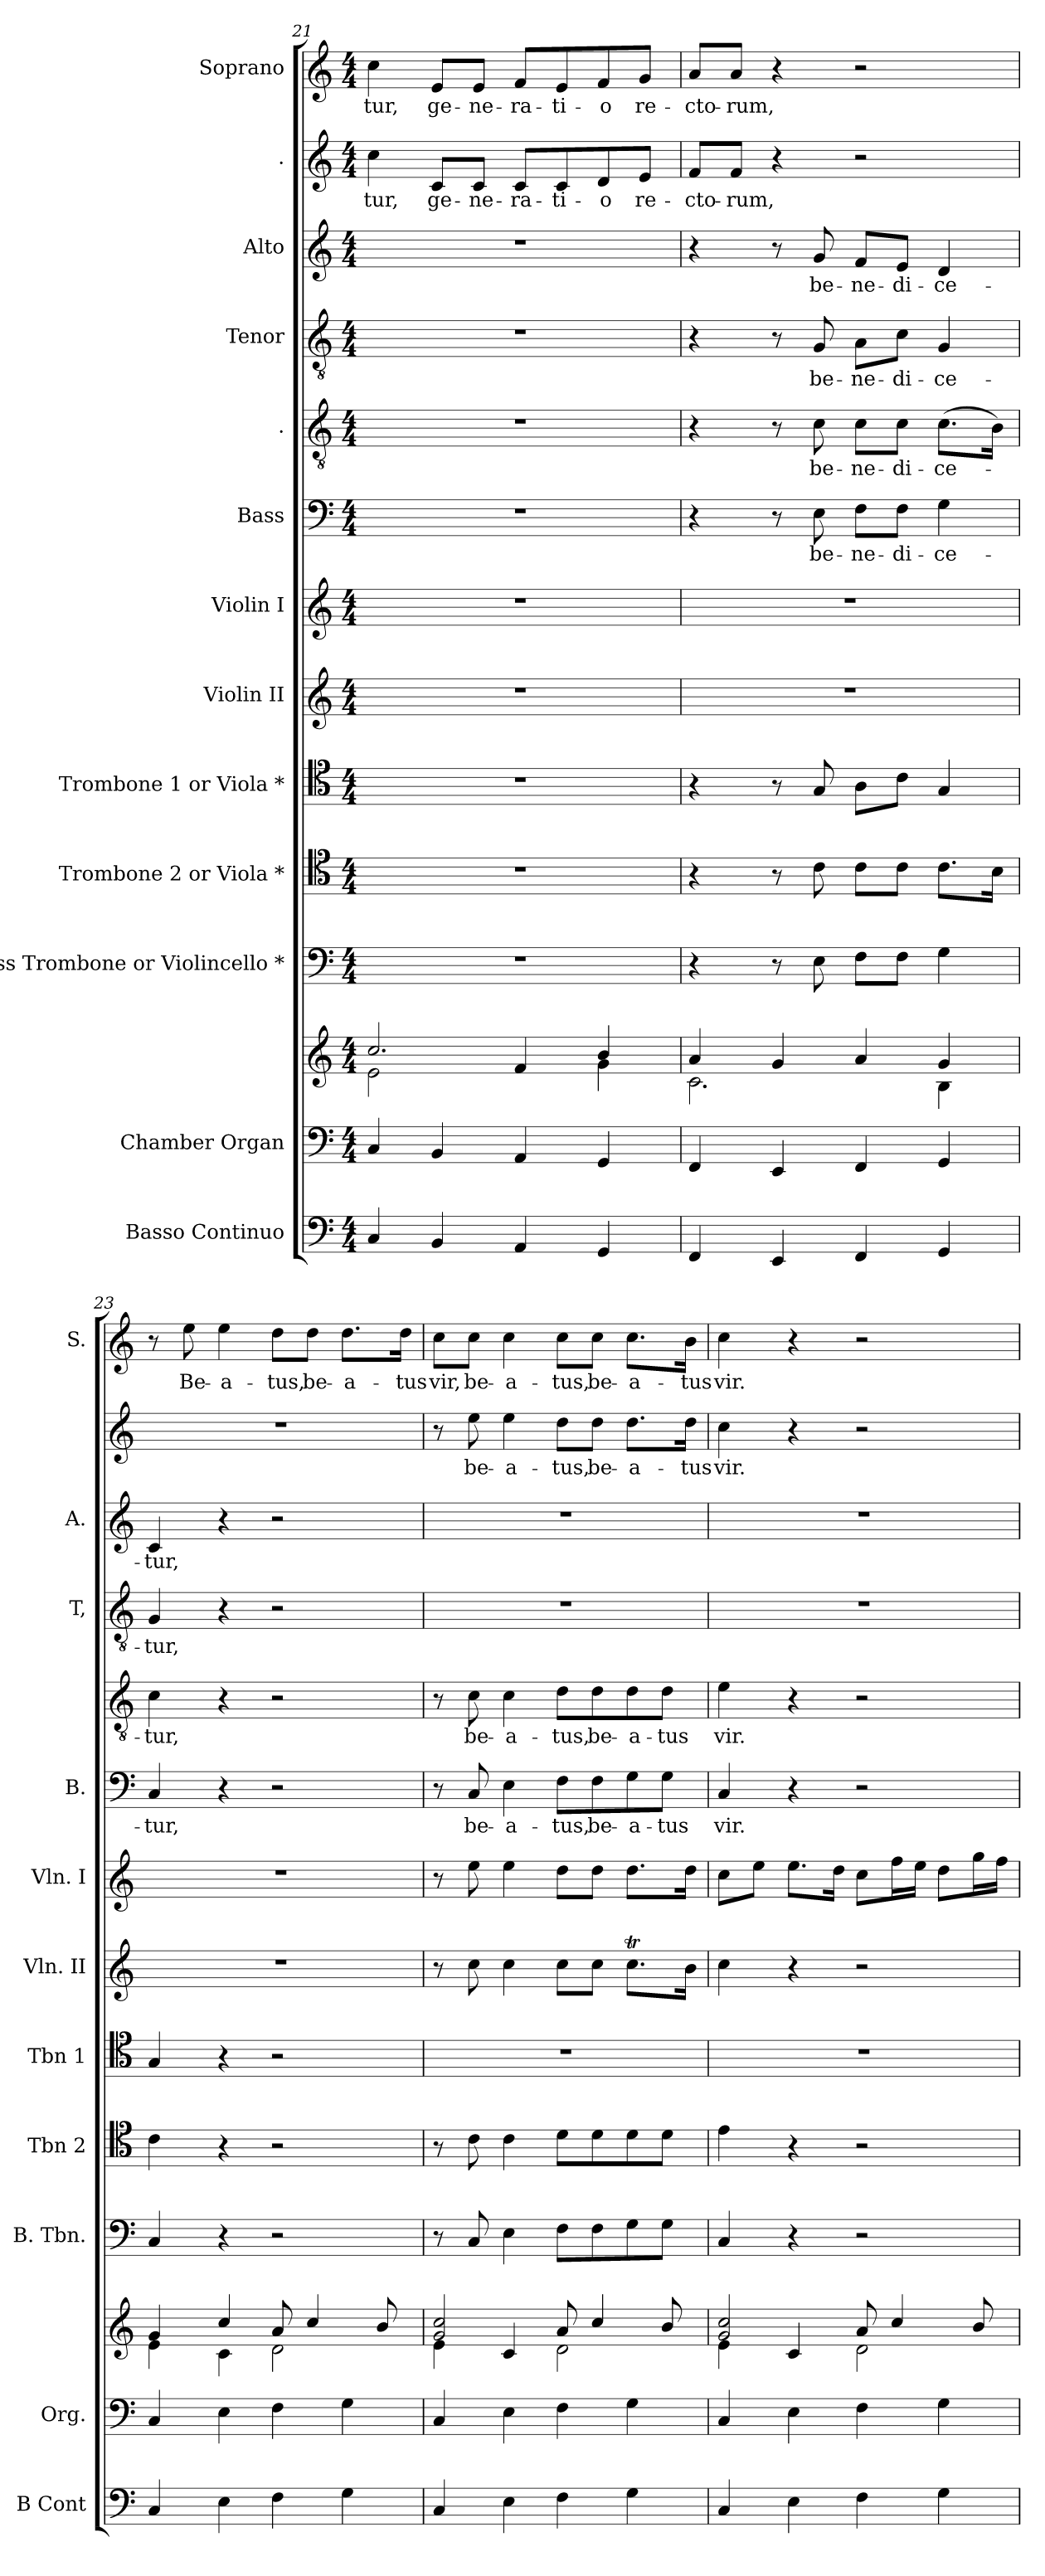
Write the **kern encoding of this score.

**kern	**kern	**kern	**kern	**kern	**kern	**kern	**kern	**kern	**text	**kern	**text	**kern	**text	**kern	**text	**kern	**text	**kern	**text
*part13	*part12	*part12	*part11	*part10	*part9	*part8	*part7	*part6	*part6	*part5	*part5	*part4	*part4	*part3	*part3	*part2	*part2	*part1	*part1
*staff14	*staff13	*staff12	*staff11	*staff10	*staff9	*staff8	*staff7	*staff6	*staff6	*staff5	*staff5	*staff4	*staff4	*staff3	*staff3	*staff2	*staff2	*staff1	*staff1
*I"Basso  Continuo	*I"Chamber  Organ	*	*I"Bass Trombone or Violincello *	*I"Trombone 2 or Viola *	*I"Trombone 1 or Viola *	*I"Violin II	*I"Violin I	*I"Bass	*	*I".	*	*I"Tenor	*	*I"Alto	*	*I".	*	*I"Soprano	*
*I'B Cont	*I'Org.	*	*I'B. Tbn.	*I'Tbn 2	*I'Tbn 1	*I'Vln. II	*I'Vln. I	*I'B.	*	*	*	*I'T,	*	*I'A.	*	*	*	*I'S.	*
*clefF4	*clefF4	*clefG2	*clefF4	*clefC4	*clefC4	*clefG2	*clefG2	*clefF4	*	*clefGv2	*	*clefGv2	*	*clefG2	*	*clefG2	*	*clefG2	*
*ITrd7c12	*	*	*	*	*	*	*	*	*	*ITrd7c12	*	*ITrd7c12	*	*	*	*	*	*	*
*k[]	*k[]	*k[]	*k[]	*k[]	*k[]	*k[]	*k[]	*k[]	*	*k[]	*	*k[]	*	*k[]	*	*k[]	*	*k[]	*
*M4/4	*M4/4	*M4/4	*M4/4	*M4/4	*M4/4	*M4/4	*M4/4	*M4/4	*	*M4/4	*	*M4/4	*	*M4/4	*	*M4/4	*	*M4/4	*
=21	=21	=21	=21	=21	=21	=21	=21	=21	=21	=21	=21	=21	=21	=21	=21	=21	=21	=21	=21
*	*	*^	*	*	*	*	*	*	*	*	*	*	*	*	*	*	*	*	*
!	!	!	!	!	!	!	!	!	!	!	!	!	!	!	!	!	!	!LO:LY:b	!	!LO:LY:b
4CC/	4C/	2.cc/	2e\	1r	1r	1r	1r	1r	1r	.	1r	.	1r	.	1r	.	4cc\	-tur,	4cc\	-tur,
!	!	!	!	!	!	!	!	!	!	!	!	!	!	!	!	!	!	!LO:LY:b	!	!LO:LY:b
4BBB/	4BB/	.	.	.	.	.	.	.	.	.	.	.	.	.	.	.	8c/L	ge-	8e/L	ge-
!	!	!	!	!	!	!	!	!	!	!	!	!	!	!	!	!	!	!LO:LY:b	!	!LO:LY:b
.	.	.	.	.	.	.	.	.	.	.	.	.	.	.	.	.	8c/J	-ne-	8e/J	-ne-
!	!	!	!	!	!	!	!	!	!	!	!	!	!	!	!	!	!	!LO:LY:b	!	!LO:LY:b
4AAA/	4AA/	.	4f/	.	.	.	.	.	.	.	.	.	.	.	.	.	8c/L	-ra-	8f/L	-ra-
!	!	!	!	!	!	!	!	!	!	!	!	!	!	!	!	!	!	!LO:LY:b	!	!LO:LY:b
.	.	.	.	.	.	.	.	.	.	.	.	.	.	.	.	.	8c/	-ti-	8e/	-ti-
!	!	!	!	!	!	!	!	!	!	!	!	!	!	!	!	!	!	!LO:LY:b	!	!LO:LY:b
4GGG/	4GG/	4b/	4g\	.	.	.	.	.	.	.	.	.	.	.	.	.	8d/	-o	8f/	-o
!	!	!	!	!	!	!	!	!	!	!	!	!	!	!	!	!	!	!LO:LY:b	!	!LO:LY:b
.	.	.	.	.	.	.	.	.	.	.	.	.	.	.	.	.	8e/J	re-	8g/J	re-
=22	=22	=22	=22	=22	=22	=22	=22	=22	=22	=22	=22	=22	=22	=22	=22	=22	=22	=22	=22	=22
!	!	!	!	!	!	!	!	!	!	!	!	!	!	!	!	!	!	!LO:LY:b	!	!LO:LY:b
4FFF/	4FF/	4a/	2.c\	4r	4r	4r	1r	1r	4r	.	4r	.	4r	.	4r	.	8f/L	-cto-	8a/L	-cto-
!	!	!	!	!	!	!	!	!	!	!	!	!	!	!	!	!	!	!LO:LY:b	!	!LO:LY:b
.	.	.	.	.	.	.	.	.	.	.	.	.	.	.	.	.	8f/J	-rum,	8a/J	-rum,
4EEE/	4EE/	4g/	.	8r	8r	8r	.	.	8r	.	8r	.	8r	.	8r	.	4r	.	4r	.
!	!	!	!	!	!	!	!	!	!	!LO:LY:b	!	!LO:LY:b	!	!LO:LY:b	!	!LO:LY:b	!	!	!	!
.	.	.	.	8E\	8c\	8G/	.	.	8E\	be-	8C\	be-	8GG/	be-	8g/	be-	.	.	.	.
!	!	!	!	!	!	!	!	!	!	!LO:LY:b	!	!LO:LY:b	!	!LO:LY:b	!	!LO:LY:b	!	!	!	!
4FFF/	4FF/	4a/	.	8F\L	8c\L	8A\L	.	.	8F\L	-ne-	8C\L	-ne-	8AA\L	-ne-	8f/L	-ne-	2r	.	2r	.
!	!	!	!	!	!	!	!	!	!	!LO:LY:b	!	!LO:LY:b	!	!LO:LY:b	!	!LO:LY:b	!	!	!	!
.	.	.	.	8F\J	8c\J	8c\J	.	.	8F\J	-di-	8C\J	-di-	8C\J	-di-	8e/J	-di-	.	.	.	.
!	!	!	!	!	!	!	!	!	!	!LO:LY:b	!	!LO:LY:b	!	!LO:LY:b	!	!LO:LY:b	!	!	!	!
4GGG/	4GG/	4g/	4B\	4G\	8.c\L	4G/	.	.	4G\	-ce-	(>8.C\L	-ce-	4GG/	-ce-	4d/	-ce-	.	.	.	.
.	.	.	.	.	16B\Jk	.	.	.	.	.	16BB\Jk)	.	.	.	.	.	.	.	.	.
=23	=23	=23	=23	=23	=23	=23	=23	=23	=23	=23	=23	=23	=23	=23	=23	=23	=23	=23	=23	=23
!	!	!	!	!	!	!	!	!	!	!LO:LY:b	!	!LO:LY:b	!	!LO:LY:b	!	!LO:LY:b	!	!	!	!
4CC/	4C/	4g/	4e\	4C/	4c\	4G/	1r	1r	4C/	-tur,	4C\	-tur,	4GG/	-tur,	4c/	-tur,	1r	.	8r	.
!	!	!	!	!	!	!	!	!	!	!	!	!	!	!	!	!	!	!	!	!LO:LY:b
.	.	.	.	.	.	.	.	.	.	.	.	.	.	.	.	.	.	.	8ee\	Be-
!	!	!	!	!	!	!	!	!	!	!	!	!	!	!	!	!	!	!	!	!LO:LY:b
4EE\	4E\	4cc/	4c\	4r	4r	4r	.	.	4r	.	4r	.	4r	.	4r	.	.	.	4ee\	-a-
!	!	!	!	!	!	!	!	!	!	!	!	!	!	!	!	!	!	!	!	!LO:LY:b
4FF\	4F\	8a/	2d\	2r	2r	2r	.	.	2r	.	2r	.	2r	.	2r	.	.	.	8dd\L	-tus,
!	!	!	!	!	!	!	!	!	!	!	!	!	!	!	!	!	!	!	!	!LO:LY:b
.	.	4cc/	.	.	.	.	.	.	.	.	.	.	.	.	.	.	.	.	8dd\J	be-
!	!	!	!	!	!	!	!	!	!	!	!	!	!	!	!	!	!	!	!	!LO:LY:b
4GG\	4G\	.	.	.	.	.	.	.	.	.	.	.	.	.	.	.	.	.	8.dd\L	-a-
.	.	8b/	.	.	.	.	.	.	.	.	.	.	.	.	.	.	.	.	.	.
!	!	!	!	!	!	!	!	!	!	!	!	!	!	!	!	!	!	!	!	!LO:LY:b
.	.	.	.	.	.	.	.	.	.	.	.	.	.	.	.	.	.	.	16dd\Jk	-tus
!!LO:PB:g=z
=24	=24	=24	=24	=24	=24	=24	=24	=24	=24	=24	=24	=24	=24	=24	=24	=24	=24	=24	=24	=24
!	!	!	!	!	!	!	!	!	!	!	!	!	!	!	!	!	!	!	!	!LO:LY:b
4CC/	4C/	2g/ 2cc/	4e\	8r	8r	1r	8r	8r	8r	.	8r	.	1r	.	1r	.	8r	.	8cc\L	vir,
!	!	!	!	!	!	!	!	!	!	!LO:LY:b	!	!LO:LY:b	!	!	!	!	!	!LO:LY:b	!	!LO:LY:b
.	.	.	.	8C/	8c\	.	8cc\	8ee\	8C/	be-	8C\	be-	.	.	.	.	8ee\	be-	8cc\J	be-
!	!	!	!	!	!	!	!	!	!	!LO:LY:b	!	!LO:LY:b	!	!	!	!	!	!LO:LY:b	!	!LO:LY:b
4EE\	4E\	.	4c/	4E\	4c\	.	4cc\	4ee\	4E\	-a-	4C\	-a-	.	.	.	.	4ee\	-a-	4cc\	-a-
!	!	!	!	!	!	!	!	!	!	!LO:LY:b	!	!LO:LY:b	!	!	!	!	!	!LO:LY:b	!	!LO:LY:b
4FF\	4F\	8a/	2d\	8F\L	8d\L	.	8cc\L	8dd\L	8F\L	-tus,	8D\L	-tus,	.	.	.	.	8dd\L	-tus,	8cc\L	-tus,
!	!	!	!	!	!	!	!	!	!	!LO:LY:b	!	!LO:LY:b	!	!	!	!	!	!LO:LY:b	!	!LO:LY:b
.	.	4cc/	.	8F\	8d\	.	8cc\J	8dd\J	8F\	be-	8D\	be-	.	.	.	.	8dd\J	be-	8cc\J	be-
!	!	!	!	!	!	!	!	!	!	!LO:LY:b	!	!LO:LY:b	!	!	!	!	!	!LO:LY:b	!	!LO:LY:b
4GG\	4G\	.	.	8G\	8d\	.	8.ccT\L	8.dd\L	8G\	-a-	8D\	-a-	.	.	.	.	8.dd\L	-a-	8.cc\L	-a-
!	!	!	!	!	!	!	!	!	!	!LO:LY:b	!	!LO:LY:b	!	!	!	!	!	!	!	!
.	.	8b/	.	8G\J	8d\J	.	.	.	8G\J	-tus	8D\J	-tus	.	.	.	.	.	.	.	.
!	!	!	!	!	!	!	!	!	!	!	!	!	!	!	!	!	!	!LO:LY:b	!	!LO:LY:b
.	.	.	.	.	.	.	16b\Jk	16dd\Jk	.	.	.	.	.	.	.	.	16dd\Jk	-tus	16b\Jk	-tus
=25	=25	=25	=25	=25	=25	=25	=25	=25	=25	=25	=25	=25	=25	=25	=25	=25	=25	=25	=25	=25
!	!	!	!	!	!	!	!	!	!	!LO:LY:b	!	!LO:LY:b	!	!	!	!	!	!LO:LY:b	!	!LO:LY:b
4CC/	4C/	2g/ 2cc/	4e\	4C/	4e\	1r	4cc\	8cc\L	4C/	vir.	4E\	vir.	1r	.	1r	.	4cc\	vir.	4cc\	vir.
.	.	.	.	.	.	.	.	8ee\J	.	.	.	.	.	.	.	.	.	.	.	.
4EE\	4E\	.	4c/	4r	4r	.	4r	8.ee\L	4r	.	4r	.	.	.	.	.	4r	.	4r	.
.	.	.	.	.	.	.	.	16dd\Jk	.	.	.	.	.	.	.	.	.	.	.	.
4FF\	4F\	8a/	2d\	2r	2r	.	2r	8cc\L	2r	.	2r	.	.	.	.	.	2r	.	2r	.
.	.	4cc/	.	.	.	.	.	16ff\L	.	.	.	.	.	.	.	.	.	.	.	.
.	.	.	.	.	.	.	.	16ee\JJ	.	.	.	.	.	.	.	.	.	.	.	.
4GG\	4G\	.	.	.	.	.	.	8dd\L	.	.	.	.	.	.	.	.	.	.	.	.
.	.	8b/	.	.	.	.	.	16gg\L	.	.	.	.	.	.	.	.	.	.	.	.
.	.	.	.	.	.	.	.	16ff\JJ	.	.	.	.	.	.	.	.	.	.	.	.
*	*	*v	*v	*	*	*	*	*	*	*	*	*	*	*	*	*	*	*	*	*
=	=	=	=	=	=	=	=	=	=	=	=	=	=	=	=	=	=	=	=
*-	*-	*-	*-	*-	*-	*-	*-	*-	*-	*-	*-	*-	*-	*-	*-	*-	*-	*-	*-
